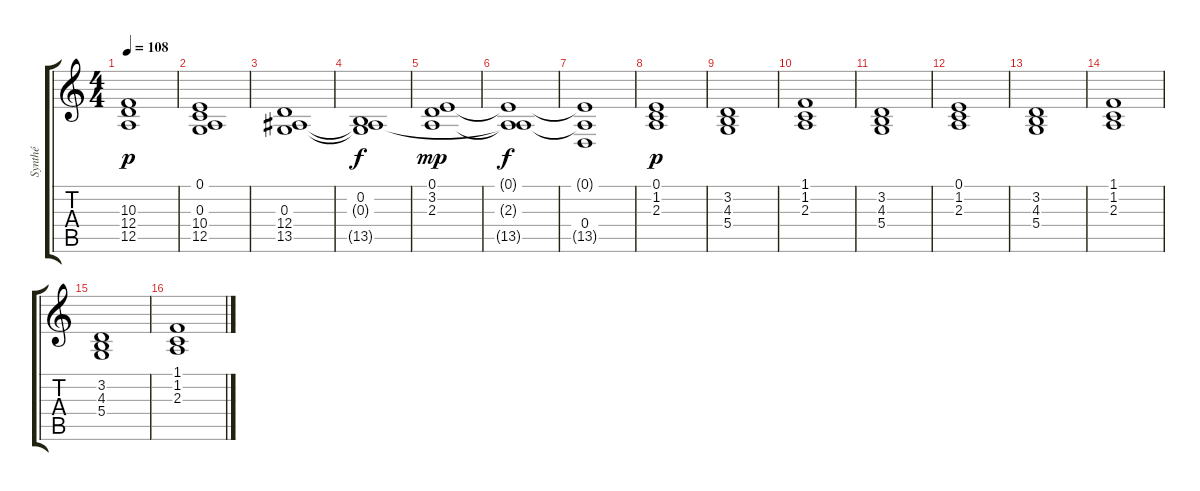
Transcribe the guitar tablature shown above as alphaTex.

\track ("Synthé" "Synthé") {instrument synthstrings1}
\staff {score tabs}
\tuning (E4 B3 G3 D3 A2 E2) {hide}
\ts (4 4)
\tempo 108
\clef g2
\ks c
(10.3 12.4 12.5).1{dy p} |
(0.1 0.3 10.4 12.5).1 |
(0.3 12.4 13.5).1 |
(0.2 0.3{t} 13.5{t}).1{dy f} |
(0.1 3.2 2.3).1{dy mp} |
(0.1{t} 2.3{t} 13.5{t}).1{dy f} |
(0.1{t} 0.4 13.5{t}).1 |
(0.1 1.2 2.3).1{dy p} |
(3.2 4.3 5.4).1 |
(1.1 1.2 2.3).1 |
(3.2 4.3 5.4).1 |
(0.1 1.2 2.3).1 |
(3.2 4.3 5.4).1 |
(1.1 1.2 2.3).1 |
(3.2 4.3 5.4).1 |
(1.1 1.2 2.3).1
